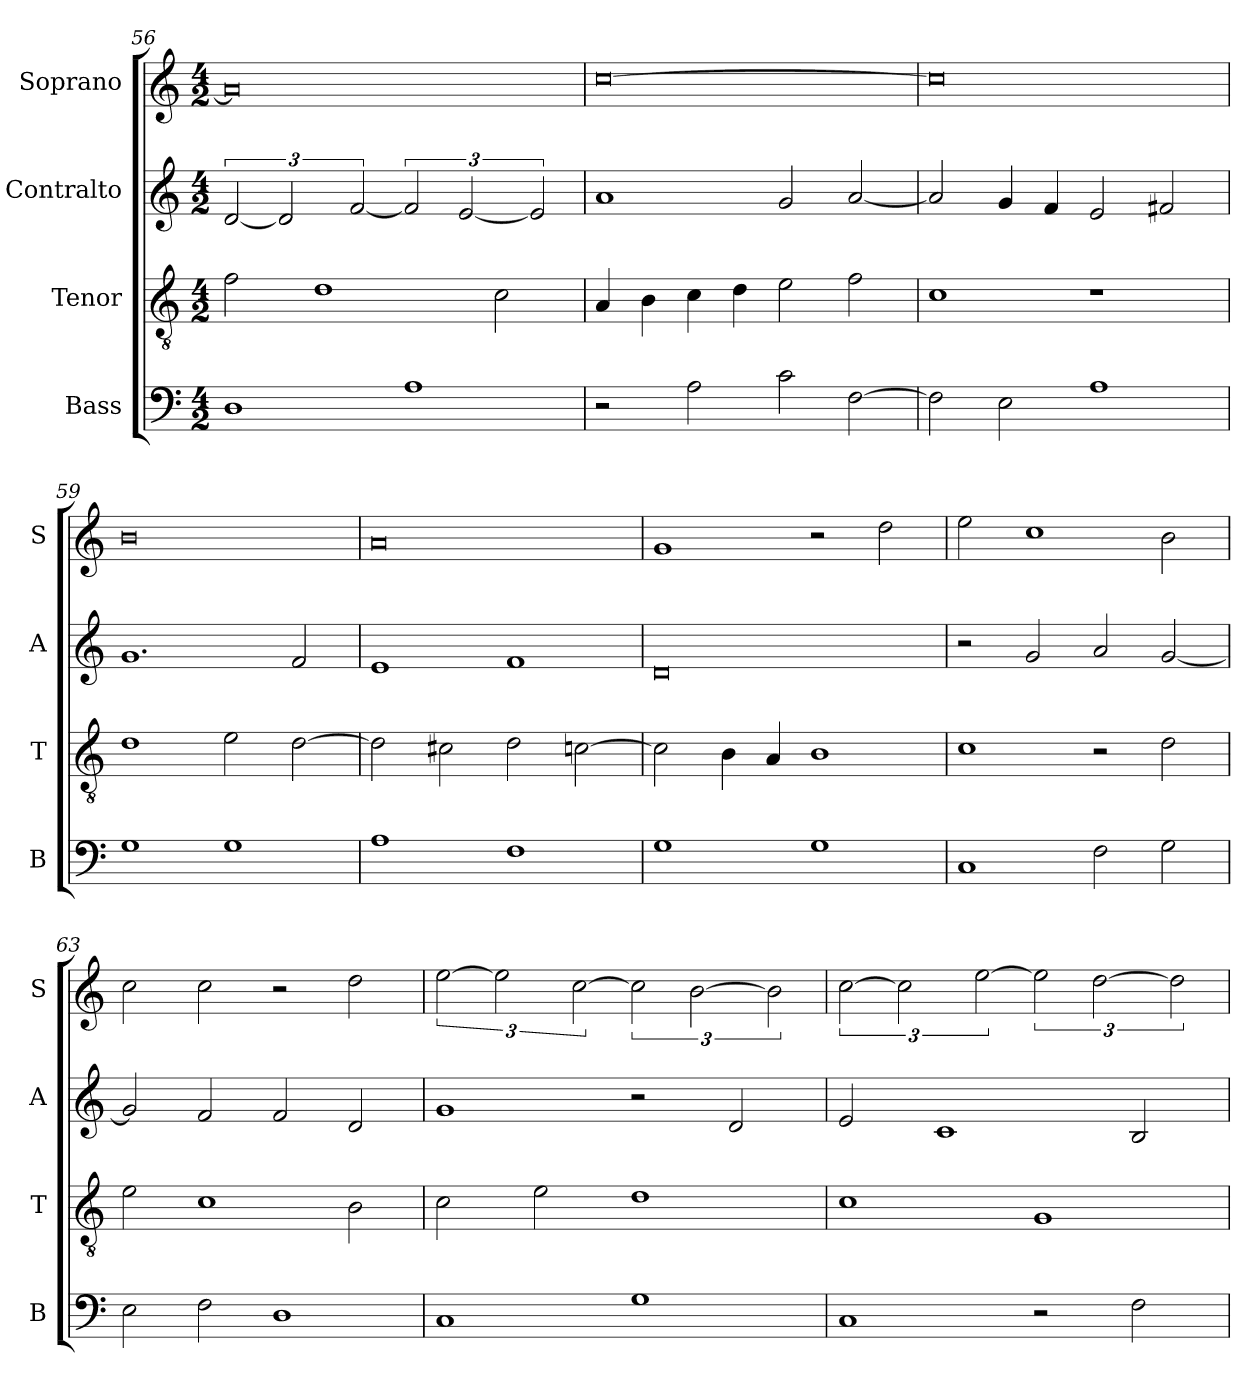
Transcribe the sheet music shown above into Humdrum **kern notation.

**kern	**kern	**kern	**kern
*part4	*part3	*part2	*part1
*staff4	*staff3	*staff2	*staff1
*I"Bass	*I"Tenor	*I"Contralto	*I"Soprano
*I'B	*I'T	*I'A	*I'S
*clefF4	*clefGv2	*clefG2	*clefG2
*k[]	*k[]	*k[]	*k[]
*G:mix	*G:mix	*G:mix	*G:mix
*M4/2	*M4/2	*M4/2	*M4/2
=56	=56	=56	=56
1D	2f	[3d	0a]
.	.	3d]	.
.	1d	.	.
.	.	[3f	.
1A	.	3f]	.
.	.	[3e	.
.	2c	.	.
.	.	3e]	.
=57	=57	=57	=57
2r	4A	1a	[0cc
.	4B	.	.
2A	4c	.	.
.	4d	.	.
2c	2e	2g	.
[2F	2f	[2a	.
=58	=58	=58	=58
2F]	1c	2a]	0cc]
2E	.	4g	.
.	.	4f	.
1A	1r	2e	.
.	.	2f#X	.
=59	=59	=59	=59
1G	1d	1.g	0b
1G	2e	.	.
.	[2d	2f	.
=60	=60	=60	=60
1A	2d]	1e	0a
.	2c#X	.	.
1F	2d	1f	.
.	[2cn	.	.
=61	=61	=61	=61
1G	2c]	0d	1g
.	4B	.	.
.	4A	.	.
1G	1B	.	2r
.	.	.	2dd
=62	=62	=62	=62
1C	1c	2r	2ee
.	.	2g	1cc
2F	2r	2a	.
2G	2d	[2g	2b
=63	=63	=63	=63
2E	2e	2g]	2cc
2F	1c	2f	2cc
1D	.	2f	2r
.	2B	2d	2dd
=64	=64	=64	=64
1C	2c	1g	[3ee
.	.	.	3ee]
.	2e	.	.
.	.	.	[3cc
1G	1d	2r	3cc]
.	.	.	[3b
.	.	2d	.
.	.	.	3b]
=65	=65	=65	=65
1C	1c	2e	[3cc
.	.	.	3cc]
.	.	1c	.
.	.	.	[3ee
2r	1G	.	3ee]
.	.	.	[3dd
2F	.	2B	.
.	.	.	3dd]
=	=	=	=
*-	*-	*-	*-
